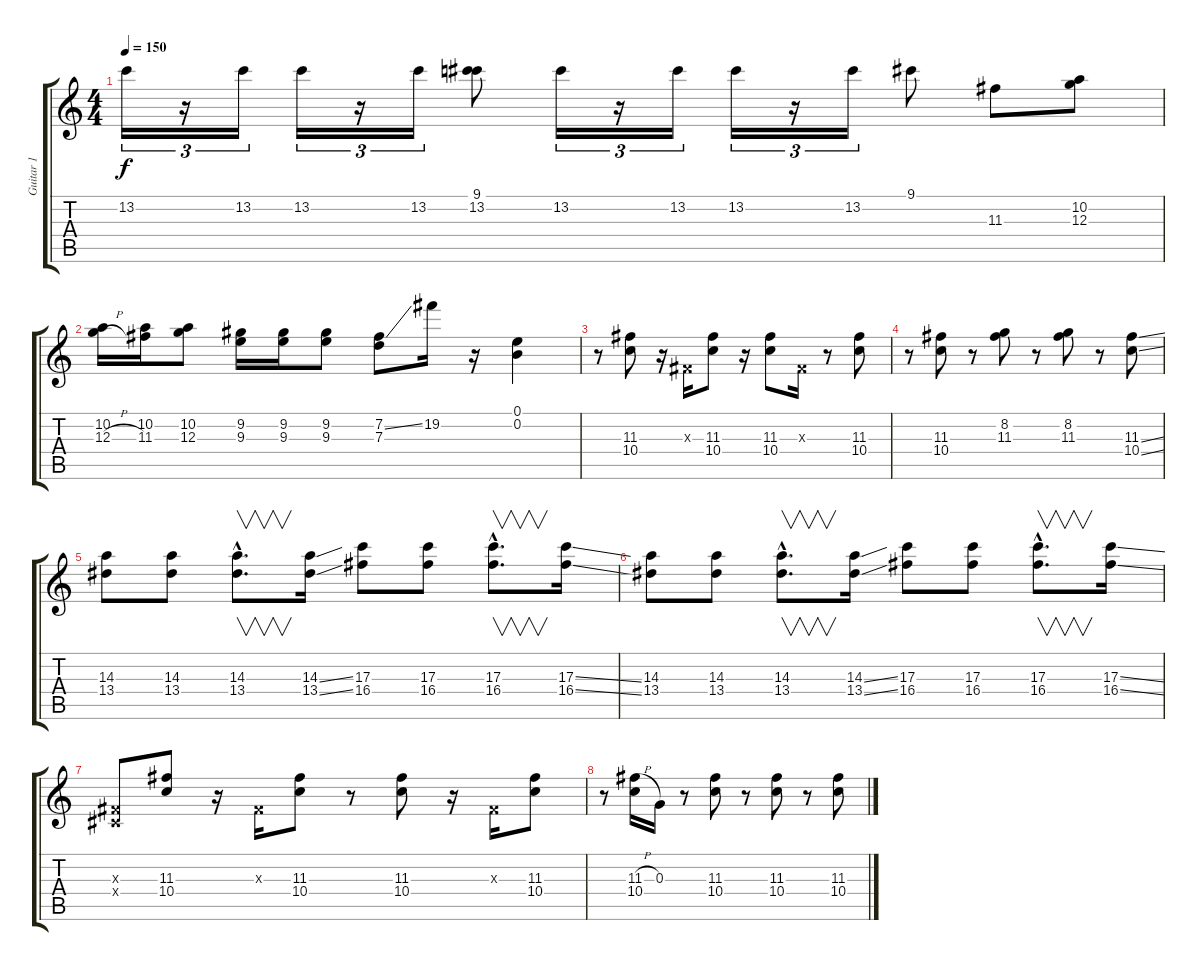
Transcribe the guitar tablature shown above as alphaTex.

\track ("Guitar 1" "Guitar 1") {instrument electricguitarmuted}
\staff {score tabs}
\tuning (E4 B3 G3 D3 A2 E2) {hide}
\ts (4 4)
\tempo 150
\clef g2
\ks c
13.2.16{tu (3 2) dy f instrument electricguitarmuted} r.16{tu (3 2)} 13.2.16{tu (3 2)} 13.2.16{tu (3 2)} r.16{tu (3 2)} 13.2.16{tu (3 2)} (9.1 13.2).8 13.2.16{tu (3 2)} r.16{tu (3 2)} 13.2.16{tu (3 2)} 13.2.16{tu (3 2)} r.16{tu (3 2)} 13.2.16{tu (3 2)} 9.1.8 11.3.8 (10.2 12.3).8 |
(10.2 12.3{h}).16 (10.2 11.3).16 (10.2 12.3).8 (9.2 9.3).16 (9.2 9.3).16 (9.2 9.3).8 (7.2{ss} 7.3).8 19.2.16 r.16 (0.1 0.2).4 |
r.8 (11.3 10.4).8 r.16 -1.3{x}.16 (11.3 10.4).8 r.16 (11.3 10.4).8 -1.3{x}.16 r.8 (11.3 10.4).8 |
r.8 (11.3 10.4).8 r.8 (8.2 11.3).8 r.8 (8.2 11.3).8 r.8 (11.3{ss} 10.4{ss}).8 |
(14.3 13.4).8 (14.3 13.4).8 (14.3{hac} 13.4{hac}).8{v d} (14.3{ss} 13.4{ss}).16 (17.3 16.4).8 (17.3 16.4).8 (17.3{hac} 16.4{hac}).8{v d} (17.3{ss} 16.4{ss}).16 |
(14.3 13.4).8 (14.3 13.4).8 (14.3{hac} 13.4{hac}).8{v d} (14.3{ss} 13.4{ss}).16 (17.3 16.4).8 (17.3 16.4).8 (17.3{hac} 16.4{hac}).8{v d} (17.3{ss} 16.4{ss}).16 |
(-1.3{x} -1.4{x}).8 (11.3 10.4).8 r.16 -1.3{x}.16 (11.3 10.4).8 r.8 (11.3 10.4).8 r.16 -1.3{x}.16 (11.3 10.4).8 |
r.8 (11.3{h} 10.4).16 0.3.16 r.8 (11.3 10.4).8 r.8 (11.3 10.4).8 r.8 (11.3{ss} 10.4{ss}).8
